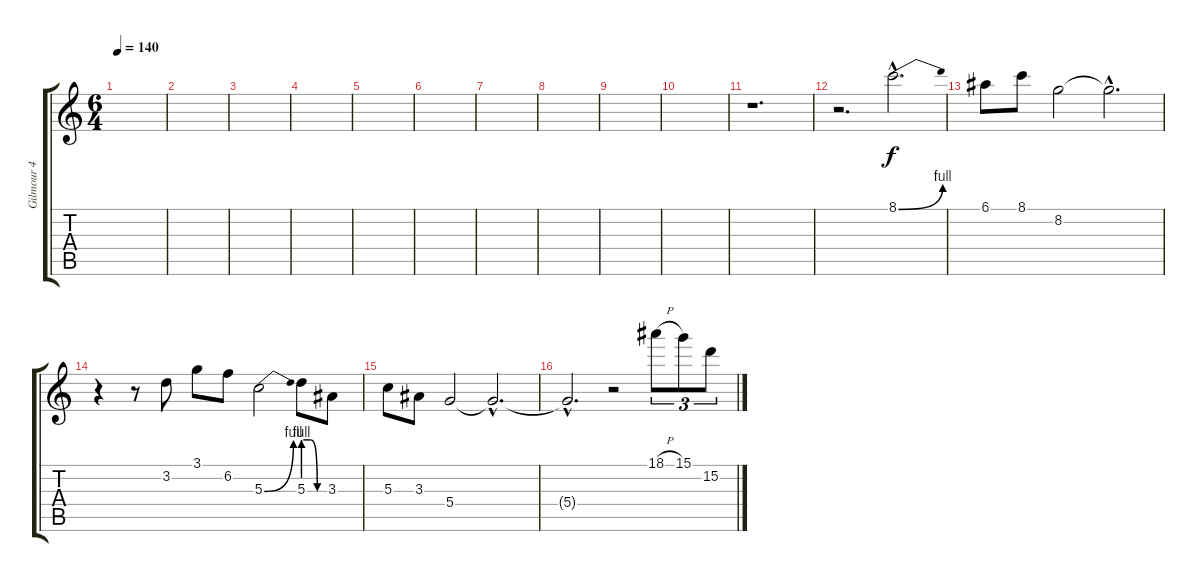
\track ("Gilmour 4" "Gilmour 4") {instrument electricguitarclean}
\staff {score tabs}
\tuning (E4 B3 G3 D3 A2 E2) {hide}
\ts (6 4)
\tempo 140
\clef g2
\ks c
|
|
|
|
|
|
|
|
|
|
r.1{d} |
r.2{d} 8.1{be (bend 0 0 60 4) hac}.2{d} |
6.1.8 8.1.8 8.2.2 8.2{hac t}.2{d} |
r.4 r.8 3.2.8 3.1.8 6.2.8 5.3{be (bend 0 0 60 4)}.2 5.3{be (custom 0 4 20 4 40 0 60 0)}.8 3.3.8 |
5.3.8 3.3.8 5.4.2 5.4{hac t}.2{d} |
5.4{hac t}.2{d} r.2 18.1{h}.8{tu (3 2)} 15.1.8{tu (3 2)} 15.2.8{tu (3 2)}
